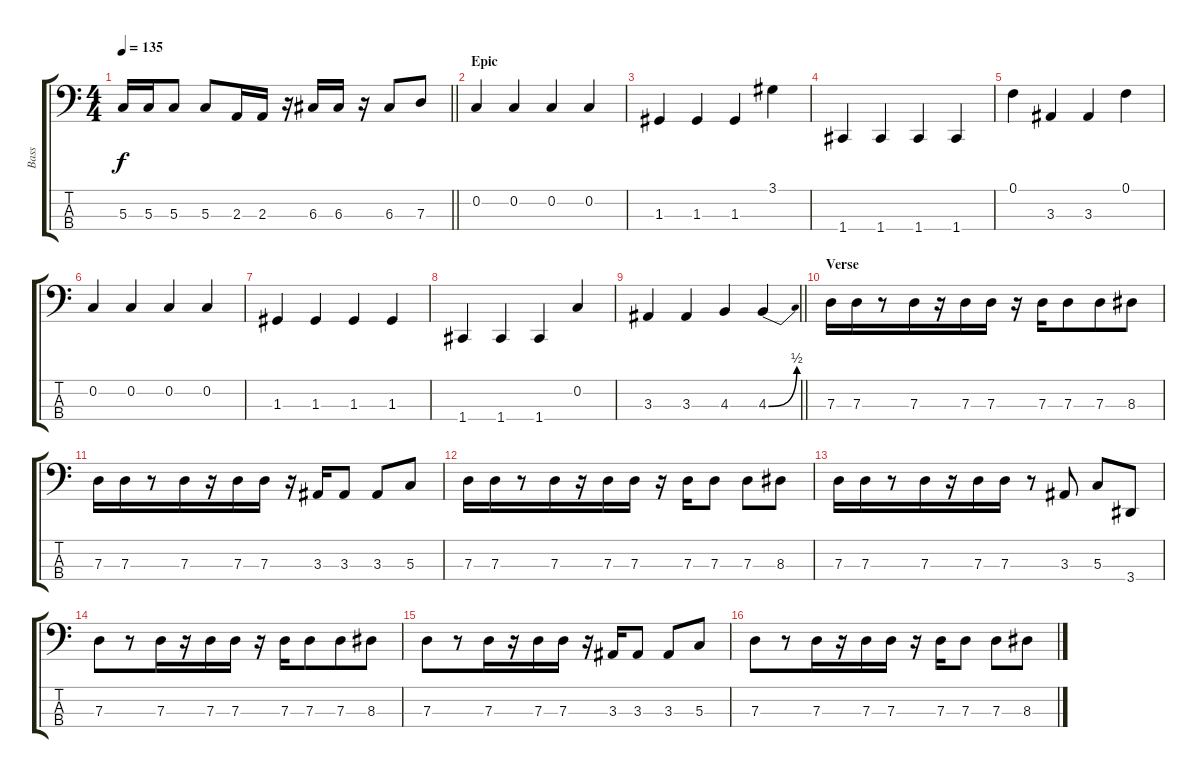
\track ("Bass" "Bass") {instrument electricbassfinger}
\staff {score tabs}
\tuning (F2 C2 G1 C1) {hide}
\ts (4 4)
\tempo 135
\clef f4
\barLineRight lightlight
\ks aminor
5.3.16{dy f} 5.3.16{beam merge} 5.3.8 5.3.8 2.3.16{beam merge} 2.3.16 r.16{beam merge} 6.3.16 6.3.16 r.16 6.3.8 7.3.8 |
\section ("" "Epic")
0.2.4 0.2.4 0.2.4 0.2.4 |
1.3.4 1.3.4 1.3.4 3.1.4 |
1.4.4 1.4.4 1.4.4 1.4.4 |
0.1.4 3.3.4 3.3.4 0.1.4 |
0.2.4 0.2.4 0.2.4 0.2.4 |
1.3.4 1.3.4 1.3.4 1.3.4 |
1.4.4 1.4.4 1.4.4 0.2.4 |
\barLineRight lightlight
3.3.4 3.3.4 4.3.4 4.3{be (bend 0 0 60 2)}.4 |
\section ("" "Verse")
7.3.16 7.3.16{beam merge} r.8 7.3.16 r.16 7.3.16 7.3.16 r.16{beam merge} 7.3.16 7.3.8{beam merge} 7.3.8 8.3.8 |
7.3.16 7.3.16{beam merge} r.8 7.3.16 r.16 7.3.16 7.3.16 r.16 3.3.16 3.3.8 3.3.8 5.3.8 |
7.3.16 7.3.16{beam merge} r.8 7.3.16 r.16 7.3.16 7.3.16 r.16 7.3.16 7.3.8 7.3.8 8.3.8 |
7.3.16 7.3.16{beam merge} r.8 7.3.16 r.16 7.3.16 7.3.16 r.8 3.3.8 5.3.8{beam merge} 3.4.8 |
7.3.8{beam merge} r.8 7.3.16 r.16 7.3.16 7.3.16 r.16{beam merge} 7.3.16 7.3.8{beam merge} 7.3.8 8.3.8 |
7.3.8{beam merge} r.8 7.3.16 r.16 7.3.16 7.3.16 r.16 3.3.16 3.3.8 3.3.8 5.3.8 |
7.3.8{beam merge} r.8 7.3.16 r.16 7.3.16 7.3.16 r.16 7.3.16 7.3.8 7.3.8 8.3.8
